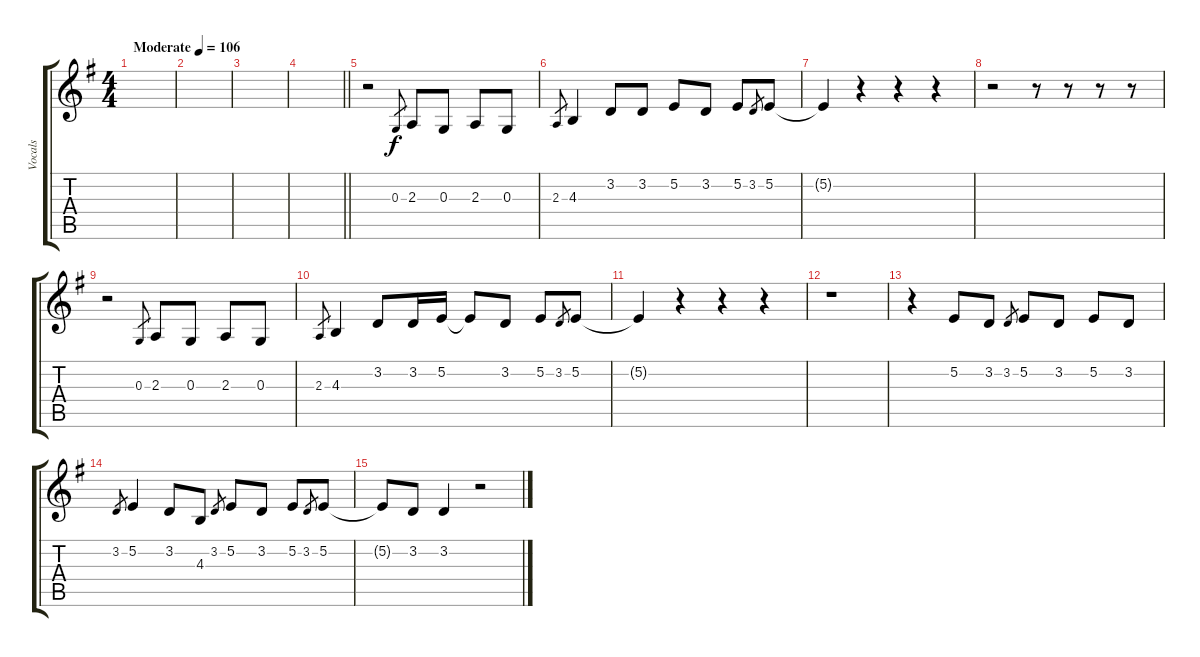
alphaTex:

\track ("Vocals" "Vocals") {instrument tenorsax}
\staff {score tabs}
\tuning (E4 B3 G3 D3 A2 E2) {hide}
\ts (4 4)
\tempo (106 "Moderate")
\clef g2
\ks g
|
|
|
\barLineRight lightlight
|
r.2 0.3.8{gr} 2.3.8 0.3.8 2.3.8 0.3.8 |
2.3.8{gr} 4.3.4 3.2.8 3.2.8 5.2.8 3.2.8 5.2.8 3.2.8{gr} 5.2.8 |
5.2{t}.4 r.4 r.4 r.4 |
r.2 r.8 r.8 r.8 r.8 |
r.2 0.3.8{gr} 2.3.8 0.3.8 2.3.8 0.3.8 |
2.3.8{gr} 4.3.4 3.2.8 3.2.16 5.2.16 5.2{t}.8 3.2.8 5.2.8 3.2.8{gr} 5.2.8 |
5.2{t}.4 r.4 r.4 r.4 |
r.1 |
r.4 5.2.8 3.2.8 3.2.8{gr} 5.2.8 3.2.8 5.2.8 3.2.8 |
3.2.8{gr} 5.2.4 3.2.8 4.3.8 3.2.8{gr} 5.2.8 3.2.8 5.2.8 3.2.8{gr} 5.2.8 |
5.2{t}.8 3.2.8 3.2.4 r.2
